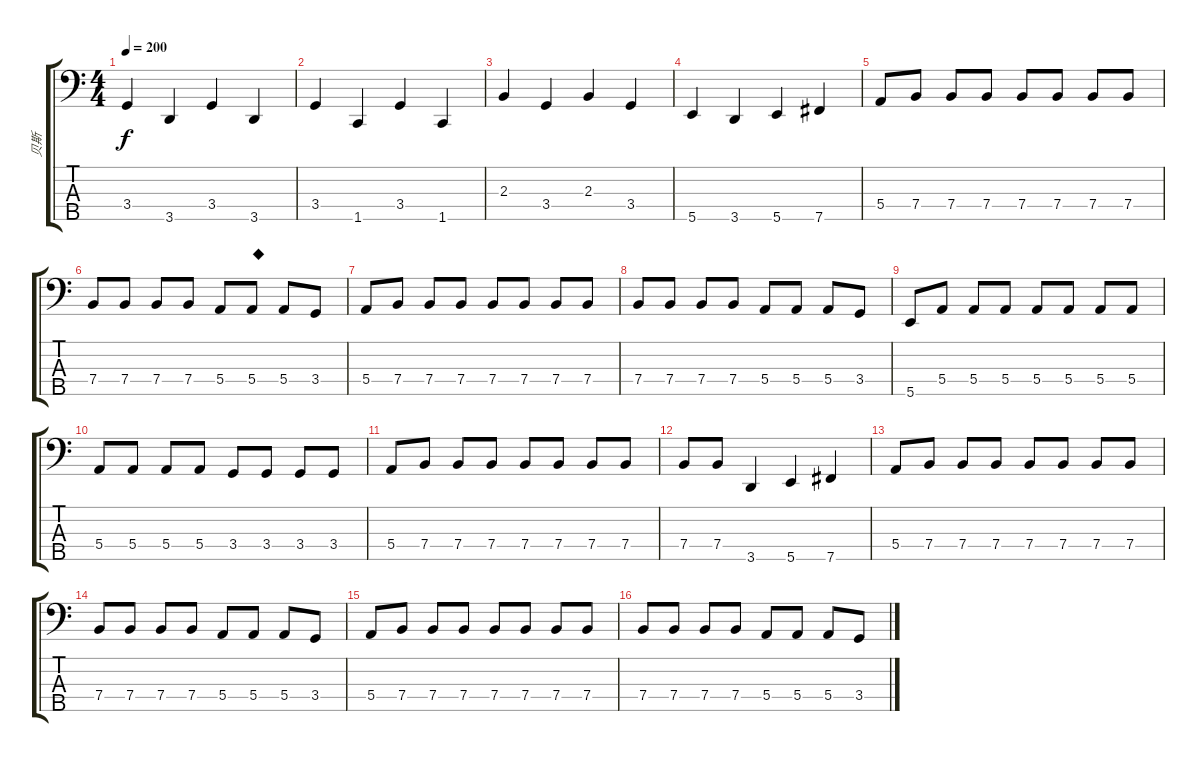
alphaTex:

\track ("贝斯" "贝斯") {instrument electricbassfinger}
\staff {score tabs}
\tuning (G2 D2 A1 E1 B0) {hide}
\ts (4 4)
\tempo 200
\clef f4
\ks c
3.4.4{dy f} 3.5.4 3.4.4 3.5.4 |
3.4.4 1.5.4 3.4.4 1.5.4 |
2.3.4 3.4.4 2.3.4 3.4.4 |
5.5.4 3.5.4 5.5.4 7.5.4 |
5.4.8 7.4.8 7.4.8 7.4.8 7.4.8 7.4.8 7.4.8 7.4.8 |
7.4.8 7.4.8 7.4.8 7.4.8 5.4.8 5.4.8{txt "◆"} 5.4.8 3.4.8 |
5.4.8 7.4.8 7.4.8 7.4.8 7.4.8 7.4.8 7.4.8 7.4.8 |
7.4.8 7.4.8 7.4.8 7.4.8 5.4.8 5.4.8 5.4.8 3.4.8 |
5.5.8 5.4.8 5.4.8 5.4.8 5.4.8 5.4.8 5.4.8 5.4.8 |
5.4.8 5.4.8 5.4.8 5.4.8 3.4.8 3.4.8 3.4.8 3.4.8 |
5.4.8 7.4.8 7.4.8 7.4.8 7.4.8 7.4.8 7.4.8 7.4.8 |
7.4.8 7.4.8 3.5.4 5.5.4 7.5.4 |
5.4.8 7.4.8 7.4.8 7.4.8 7.4.8 7.4.8 7.4.8 7.4.8 |
7.4.8 7.4.8 7.4.8 7.4.8 5.4.8 5.4.8 5.4.8 3.4.8 |
5.4.8 7.4.8 7.4.8 7.4.8 7.4.8 7.4.8 7.4.8 7.4.8 |
7.4.8 7.4.8 7.4.8 7.4.8 5.4.8 5.4.8 5.4.8 3.4.8
